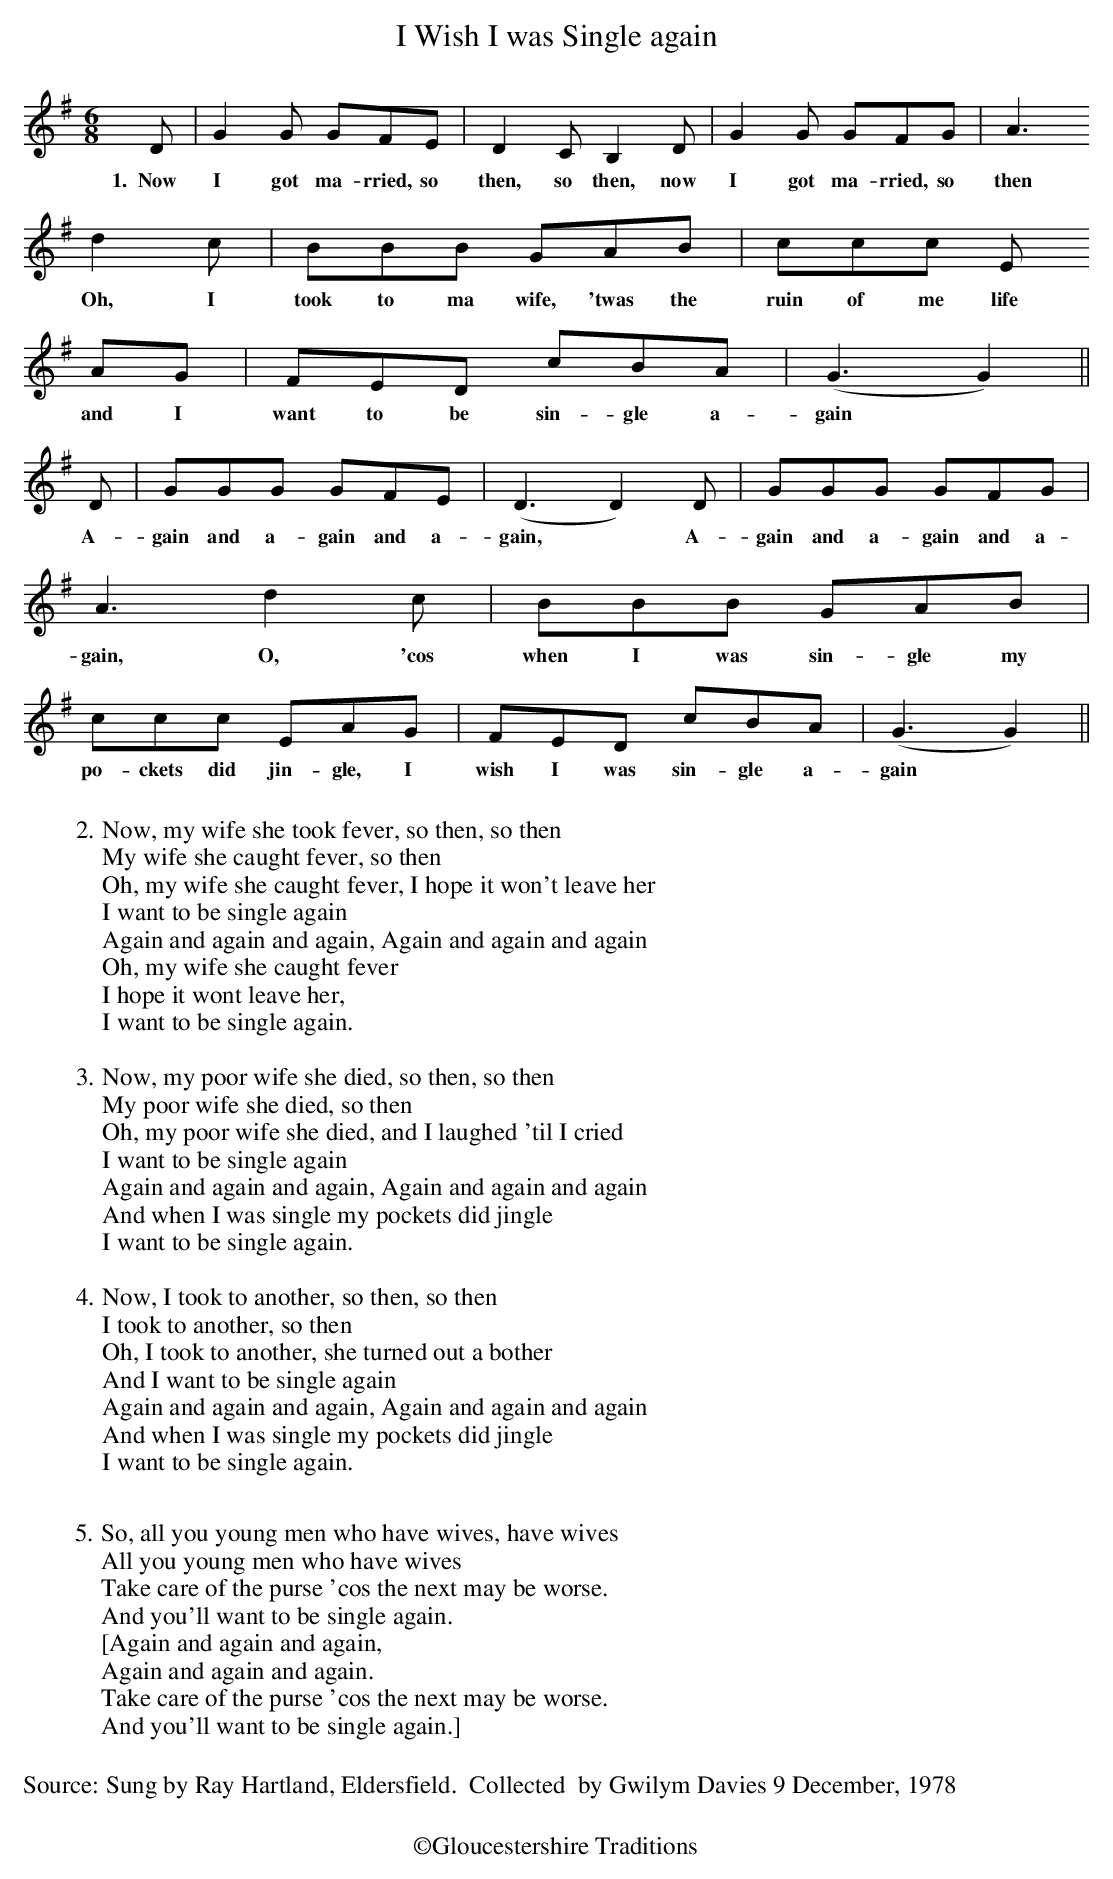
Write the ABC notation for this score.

X:1
T:I Wish I was Single again
M:6/8
L:1/8
K:Gmaj
D|G2G GFE|D2 C B,2 D|G2G GFG|A3
w:1.~~Now I got ma-rried, so then, so then, now I got ma-rried, so then
d2c|BBB GAB|ccc E
w:Oh, I took to ma wife, 'twas the ruin of me life
AG|FED cBA|(G3 G2)||
w:and I want to be sin-gle a-gain
D|GGG GFE|(D3D2) D|GGG GFG|A3d2c|BBB GAB|ccc EAG|FED cBA|(G3 G2)||
w:A-gain and a-gain and a-gain,* A-gain and a-gain and a-gain, O, 'cos when I was sin-gle my po-ckets did jin-gle, I wish I was sin-gle a-gain
W:
W:2. Now, my wife she took fever, so then, so then
W:My wife she caught fever, so then
W:Oh, my wife she caught fever, I hope it won't leave her
W:I want to be single again
W:Again and again and again, Again and again and again
W:Oh, my wife she caught fever
W:I hope it wont leave her,
W:I want to be single again.
W:
W:3.Now, my poor wife she died, so then, so then
W:My poor wife she died, so then
W:Oh, my poor wife she died, and I laughed 'til I cried
W:I want to be single again
W:Again and again and again, Again and again and again
W:And when I was single my pockets did jingle
W:I want to be single again.
W:
W:4.Now, I took to another, so then, so then
W:I took to another, so then
W:Oh, I took to another, she turned out a bother
W:And I want to be single again
W:Again and again and again, Again and again and again
W:And when I was single my pockets did jingle
W:I want to be single again.
W:
W:5.So, all you young men who have wives, have wives
W:All you young men who have wives
W:Take care of the purse 'cos the next may be worse.
W:And you'll want to be single again.
W:[Again and again and again,
W:Again and again and again.
W:Take care of the purse 'cos the next may be worse.
W:And you'll want to be single again.]
W:
